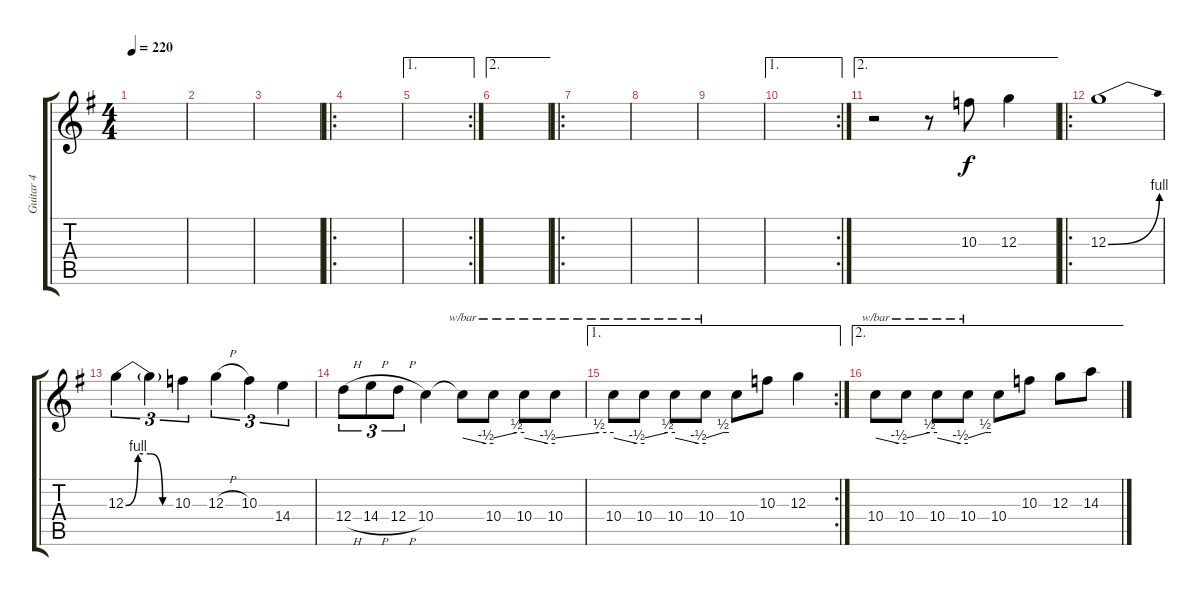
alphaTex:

\track ("Guitar 4" "Guitar 4") {instrument distortionguitar}
\staff {score tabs}
\tuning (E4 B3 G3 D3 A2 E2) {hide}
\ts (4 4)
\tempo 220
\clef g2
\ks g
|
|
|
\ro
|
\ae 1
\rc 2
|
\ae 2
|
\ro
|
|
|
\ae 1
\rc 2
|
\ae 2
r.2 r.8 10.3.8{dy f} 12.3.4 |
\ro
12.3{be (bend 0 0 60 4)}.1 |
12.3{be (custom 0 0 15 4 30 4 45 0 60 0)}.4{tu (3 2)} 12.3{t}.4{tu (3 2)} 10.3.4{tu (3 2)} 12.3{h}.4{tu (3 2)} 10.3.4{tu (3 2)} 14.4.4{tu (3 2)} |
12.4{h}.8{tu (3 2)} 14.4{h}.8{tu (3 2)} 12.4{h}.8{tu (3 2)} 10.4.4 10.4{t}.8{tbe (custom default 0 0 45 -2 60 -2)} 10.4.8{tbe (custom default 0 0 45 2 60 2)} 10.4.8{tbe (custom default 0 0 45 -2 60 -2)} 10.4.8{tbe (custom default 0 0 45 2 60 2)} |
\ae 1
\rc 2
10.4.8{tbe (custom default 0 0 45 -2 60 -2)} 10.4.8{tbe (custom default 0 0 45 2 60 2)} 10.4.8{tbe (custom default 0 0 45 -2 60 -2)} 10.4.8{tbe (custom default 0 0 45 2 60 2)} 10.4.8 10.3.8 12.3.4 |
\ae 2
10.4.8{tbe (custom default 0 0 45 -2 60 -2)} 10.4.8{tbe (custom default 0 0 45 2 60 2)} 10.4.8{tbe (custom default 0 0 45 -2 60 -2)} 10.4.8{tbe (custom default 0 0 45 2 60 2)} 10.4.8 10.3.8 12.3.8 14.3.8
